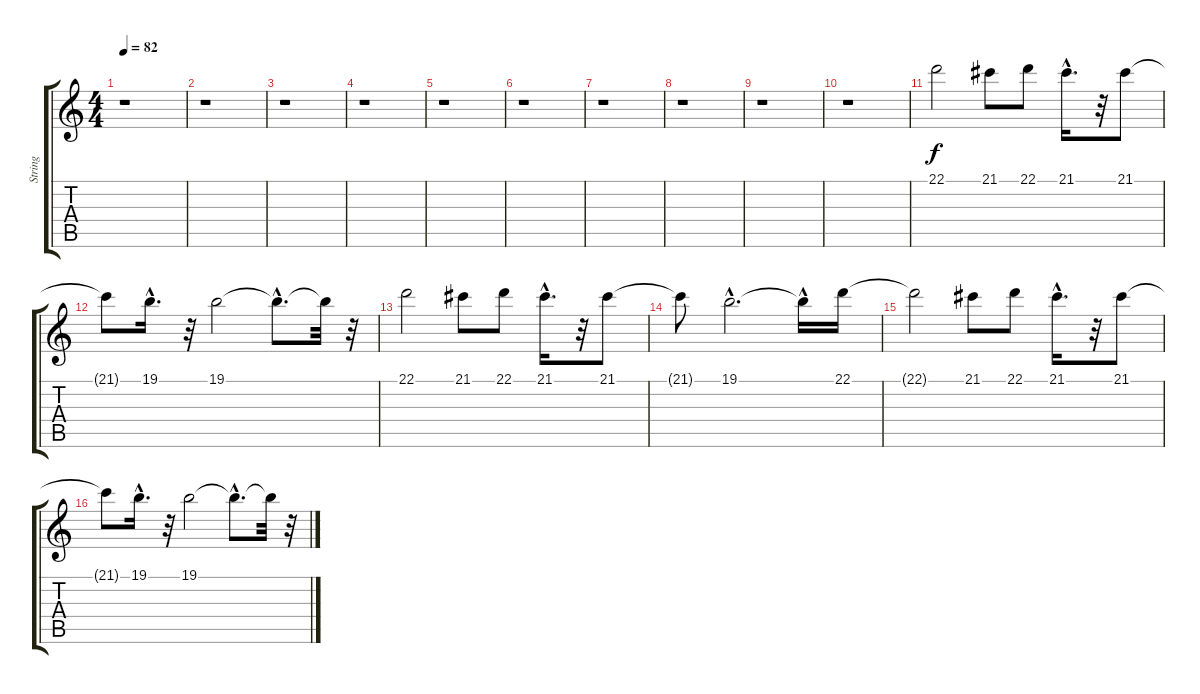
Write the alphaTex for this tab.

\track ("String" "String") {instrument stringensemble1}
\staff {score tabs}
\tuning (E4 B3 G3 D3 A2 E2) {hide}
\ts (4 4)
\tempo 82
\clef g2
\ks c
r.1{dy f} |
r.1 |
r.1 |
r.1 |
r.1 |
r.1 |
r.1 |
r.1 |
r.1 |
r.1 |
22.1.2 21.1.8 22.1.8 21.1{hac}.16{d} r.32 21.1.8 |
21.1{t}.8 19.1{hac}.16{d} r.32 19.1.2 19.1{hac t}.8{d} 19.1{t}.32 r.32 |
22.1.2 21.1.8 22.1.8 21.1{hac}.16{d} r.32 21.1.8 |
21.1{t}.8 19.1{hac}.2{d} 19.1{hac t}.16 22.1.16 |
22.1{t}.2 21.1.8 22.1.8 21.1{hac}.16{d} r.32 21.1.8 |
21.1{t}.8 19.1{hac}.16{d} r.32 19.1.2 19.1{hac t}.8{d} 19.1{t}.32 r.32
